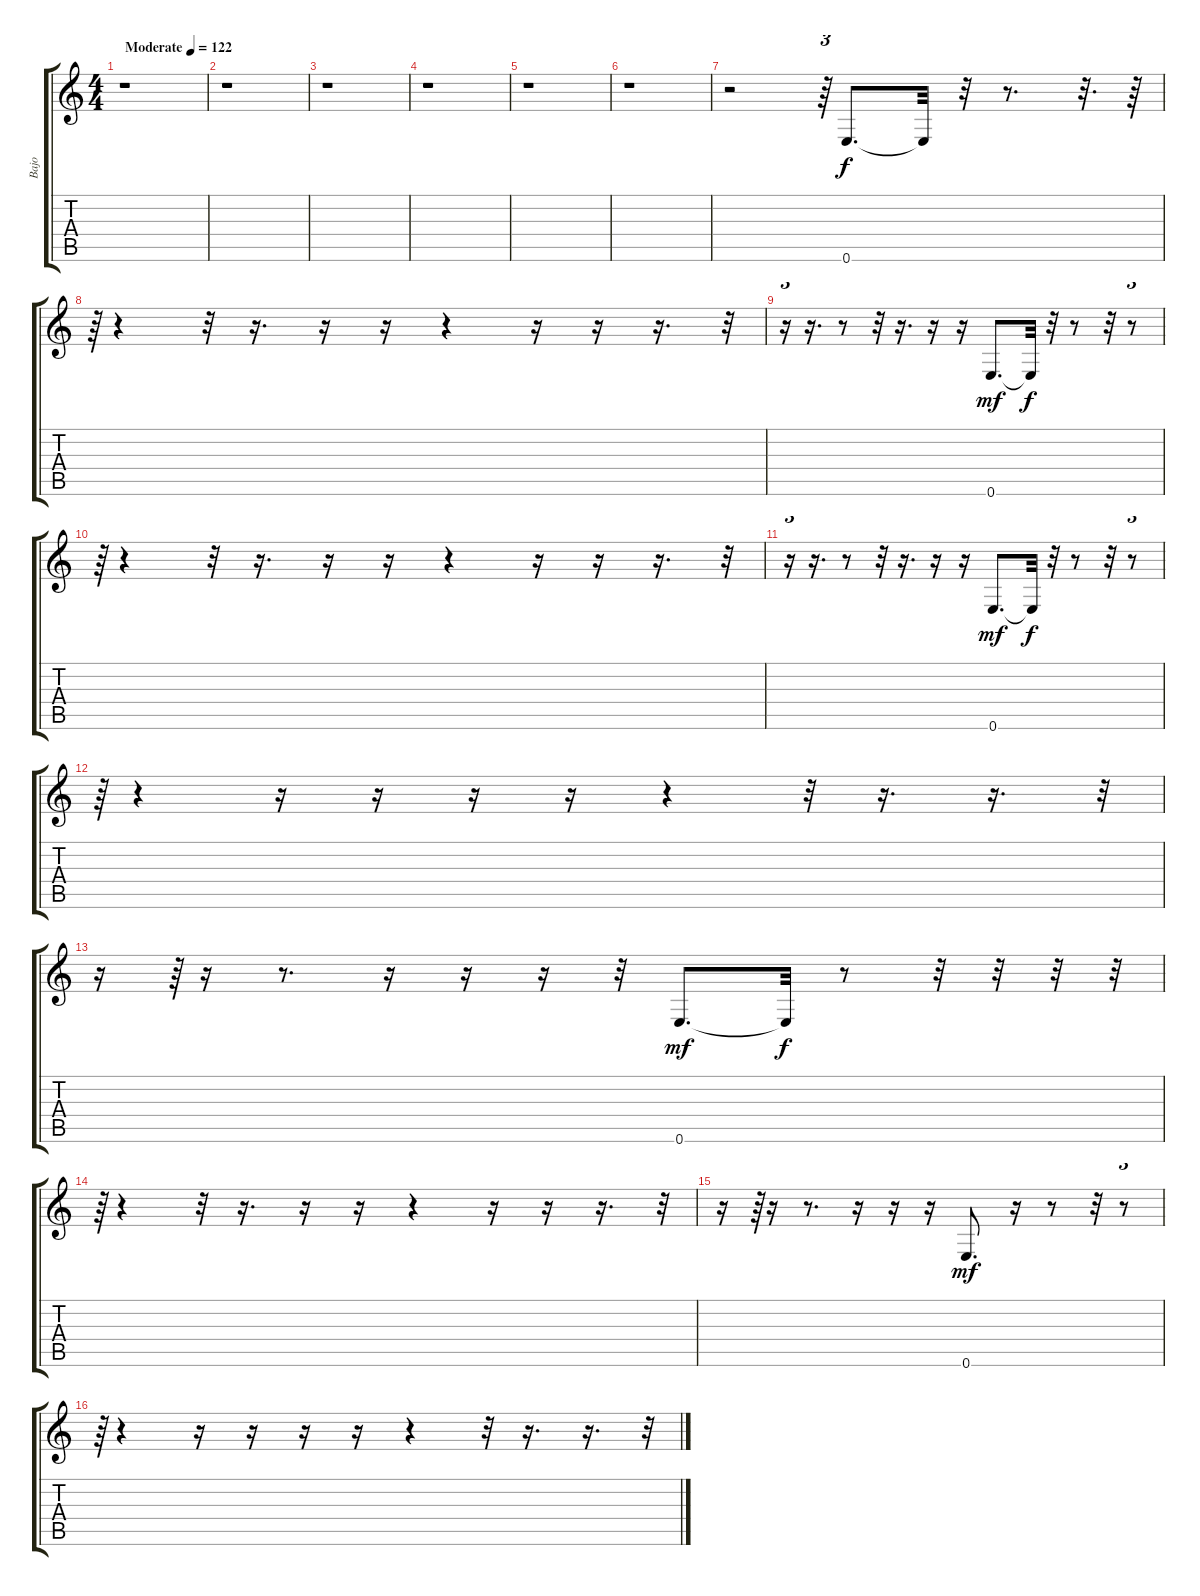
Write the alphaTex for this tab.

\track ("Bajo" "Bajo") {instrument electricbassfinger}
\staff {score tabs}
\tuning (E4 B3 G3 D3 A2 E2) {hide}
\ts (4 4)
\tempo (122 "Moderate")
\clef g2
\ks c
r.1{dy f instrument electricbassfinger} |
r.1 |
r.1 |
r.1 |
r.1 |
r.1 |
r.2 r.64{tu (3 2)} 0.6.8{d} 0.6{t}.32 r.32 r.8{d} r.32{d} r.64 |
r.64{tu (3 2)} r.4 r.32 r.16{d} r.16 r.16 r.4 r.16 r.16 r.16{d} r.32{tu (3 2)} |
r.16{tu (3 2)} r.16{d} r.8 r.32 r.16{d} r.16 r.16 0.6.8{d dy mf} 0.6{t}.32{dy f} r.32 r.8 r.32 r.8{tu (3 2)} |
r.64{tu (3 2)} r.4 r.32 r.16{d} r.16 r.16 r.4 r.16 r.16 r.16{d} r.32{tu (3 2)} |
r.16{tu (3 2)} r.16{d} r.8 r.32 r.16{d} r.16 r.16 0.6.8{d dy mf} 0.6{t}.32{dy f} r.32 r.8 r.32 r.8{tu (3 2)} |
r.64{tu (3 2)} r.4 r.16 r.16 r.16 r.16 r.4 r.32 r.16{d} r.16{d} r.32{tu (3 2)} |
r.16 r.64{tu (3 2)} r.16 r.8{d} r.16 r.16 r.16 r.32 0.6.8{d dy mf} 0.6{t}.32{dy f} r.8 r.32 r.32 r.32 r.32{tu (3 2)} |
r.64{tu (3 2)} r.4 r.32 r.16{d} r.16 r.16 r.4 r.16 r.16 r.16{d} r.32{tu (3 2)} |
r.16 r.64{tu (3 2)} r.16 r.8{d} r.16 r.16 r.16 0.6.8{d dy mf} r.16 r.8 r.32 r.8{tu (3 2)} |
r.64{tu (3 2)} r.4 r.16 r.16 r.16 r.16 r.4 r.32 r.16{d} r.16{d} r.32{tu (3 2)}
